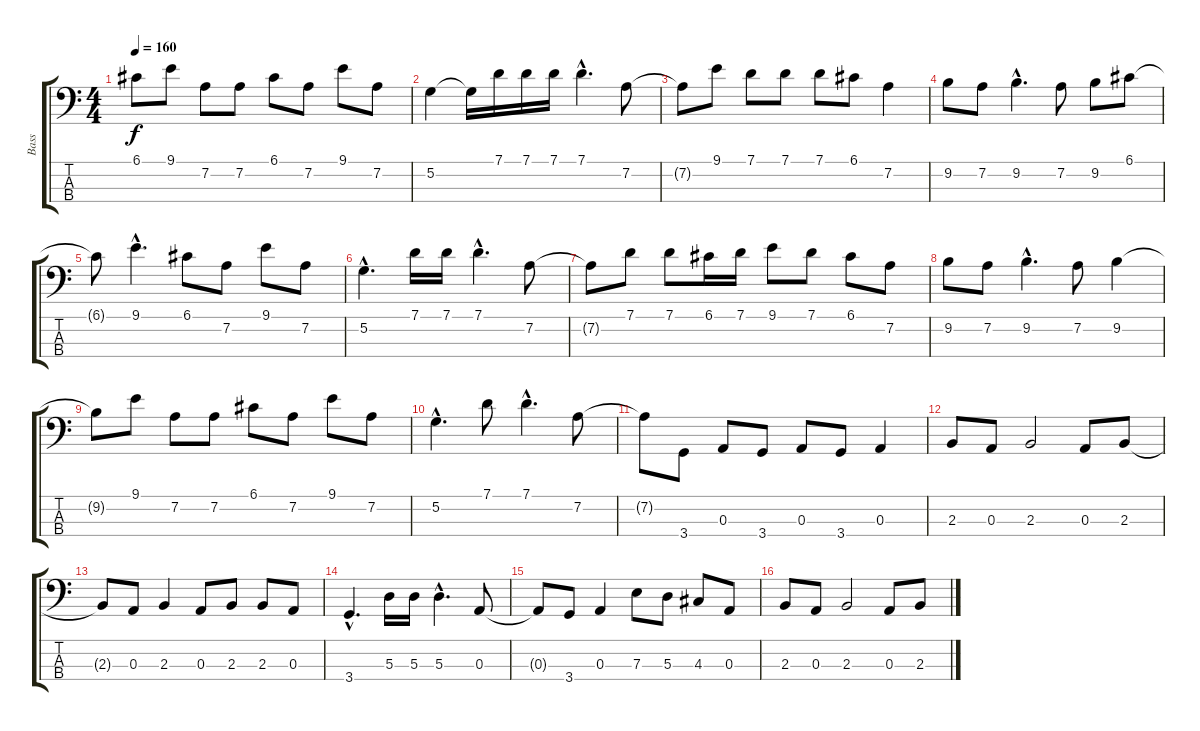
\track ("Bass" "Bass") {instrument electricbassfinger}
\staff {score tabs}
\tuning (G2 D2 A1 E1) {hide}
\ts (4 4)
\tempo 160
\clef f4
\ks c
6.1{t}.8{dy f} 9.1.8 7.2.8 7.2.8 6.1.8 7.2.8 9.1.8 7.2.8 |
5.2.4 5.2{t}.16 7.1.16 7.1.16 7.1.16 7.1{hac}.4{d} 7.2.8 |
7.2{t}.8 9.1.8 7.1.8 7.1.8 7.1.8 6.1.8 7.2.4 |
9.2.8 7.2.8 9.2{hac}.4{d} 7.2.8 9.2.8 6.1.8 |
6.1{t}.8 9.1{hac}.4{d} 6.1.8 7.2.8 9.1.8 7.2.8 |
5.2{hac}.4{d} 7.1.16 7.1.16 7.1{hac}.4{d} 7.2.8 |
7.2{t}.8 7.1.8 7.1.8 6.1.16 7.1.16 9.1.8 7.1.8 6.1.8 7.2.8 |
9.2.8 7.2.8 9.2{hac}.4{d} 7.2.8 9.2.4 |
9.2{t}.8 9.1.8 7.2.8 7.2.8 6.1.8 7.2.8 9.1.8 7.2.8 |
5.2{hac}.4{d} 7.1.8 7.1{hac}.4{d} 7.2.8 |
7.2{t}.8{volume 16} 3.4.8 0.3.8 3.4.8 0.3.8 3.4.8 0.3.4 |
2.3.8 0.3.8 2.3.2 0.3.8 2.3.8 |
2.3{t}.8 0.3.8 2.3.4 0.3.8 2.3.8 2.3.8 0.3.8 |
3.4{hac}.4{d} 5.3.16 5.3.16 5.3{hac}.4{d} 0.3.8 |
0.3{t}.8 3.4.8 0.3.4 7.3.8 5.3.8 4.3.8 0.3.8 |
2.3.8 0.3.8 2.3.2 0.3.8 2.3.8
